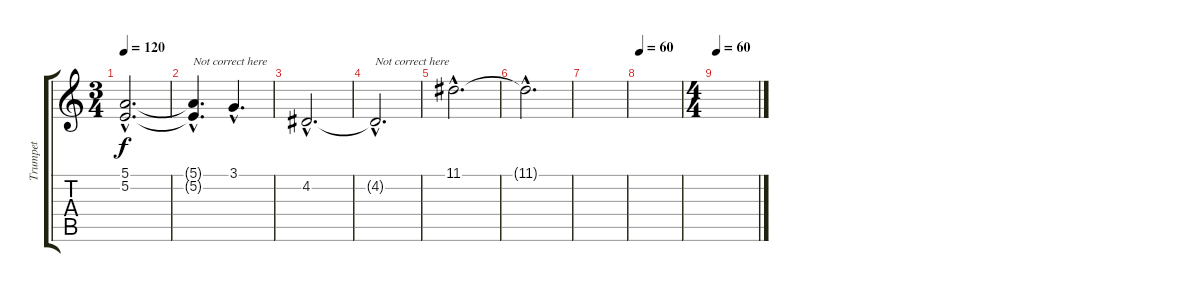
\track ("Trumpet" "Trumpet") {instrument trumpet}
\staff {score tabs}
\tuning (E4 B3 G3 D3 A2 E2) {hide}
\ts (3 4)
\tempo 120
\clef g2
\ks c
(5.1{hac} 5.2{hac}).2{d dy f} |
(5.1{hac t} 5.2{hac t}).4{d txt "Not correct here"} 3.1{hac}.4{d} |
4.2{hac}.2{d} |
4.2{hac t}.2{d txt "Not correct here"} |
11.1{hac}.2{d} |
11.1{hac t}.2{d} |
|
\tempo 60
|
\ts (4 4)
\tempo 60
